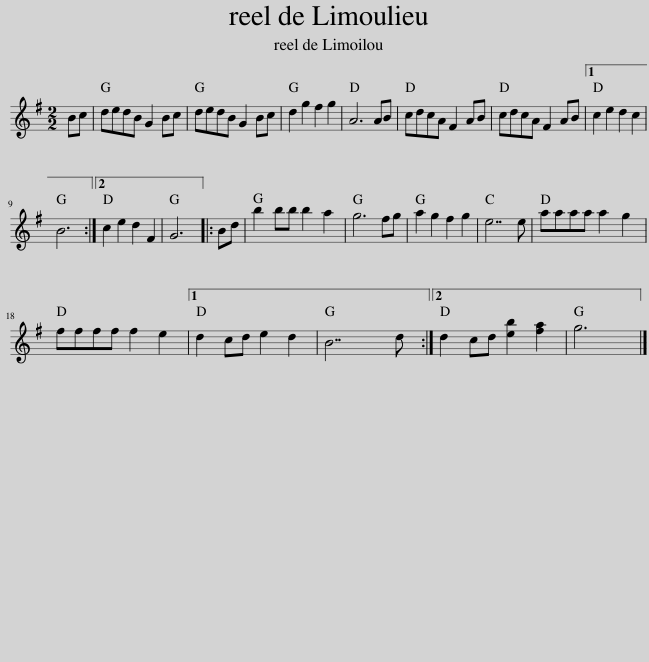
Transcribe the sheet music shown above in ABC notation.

X:1
L:1/8
M:2/2
I:linebreak $
K:G
V:1 treble
V:1
 Bc | dedB G2 Bc | dedB G2 Bc | d2 g2 f2 g2 | A6 AB | %5
 cdcA F2 AB | cdcA F2 AB |1 c2 e2 d2 c2 |$ B6 :|2 c2 e2 d2 F2 | %10
 G6 |: Bd | b2 bb b2 a2 | g6 fg | a2 g2 f2 g2 | %15
 e7 e | aaaa a2 g2 |$ ffff f2 e2 |1 d2 cd e2 d2 | B7 d :|2 %20
 d2 cd [eb]2 [fa]2 | g6 |] %22
